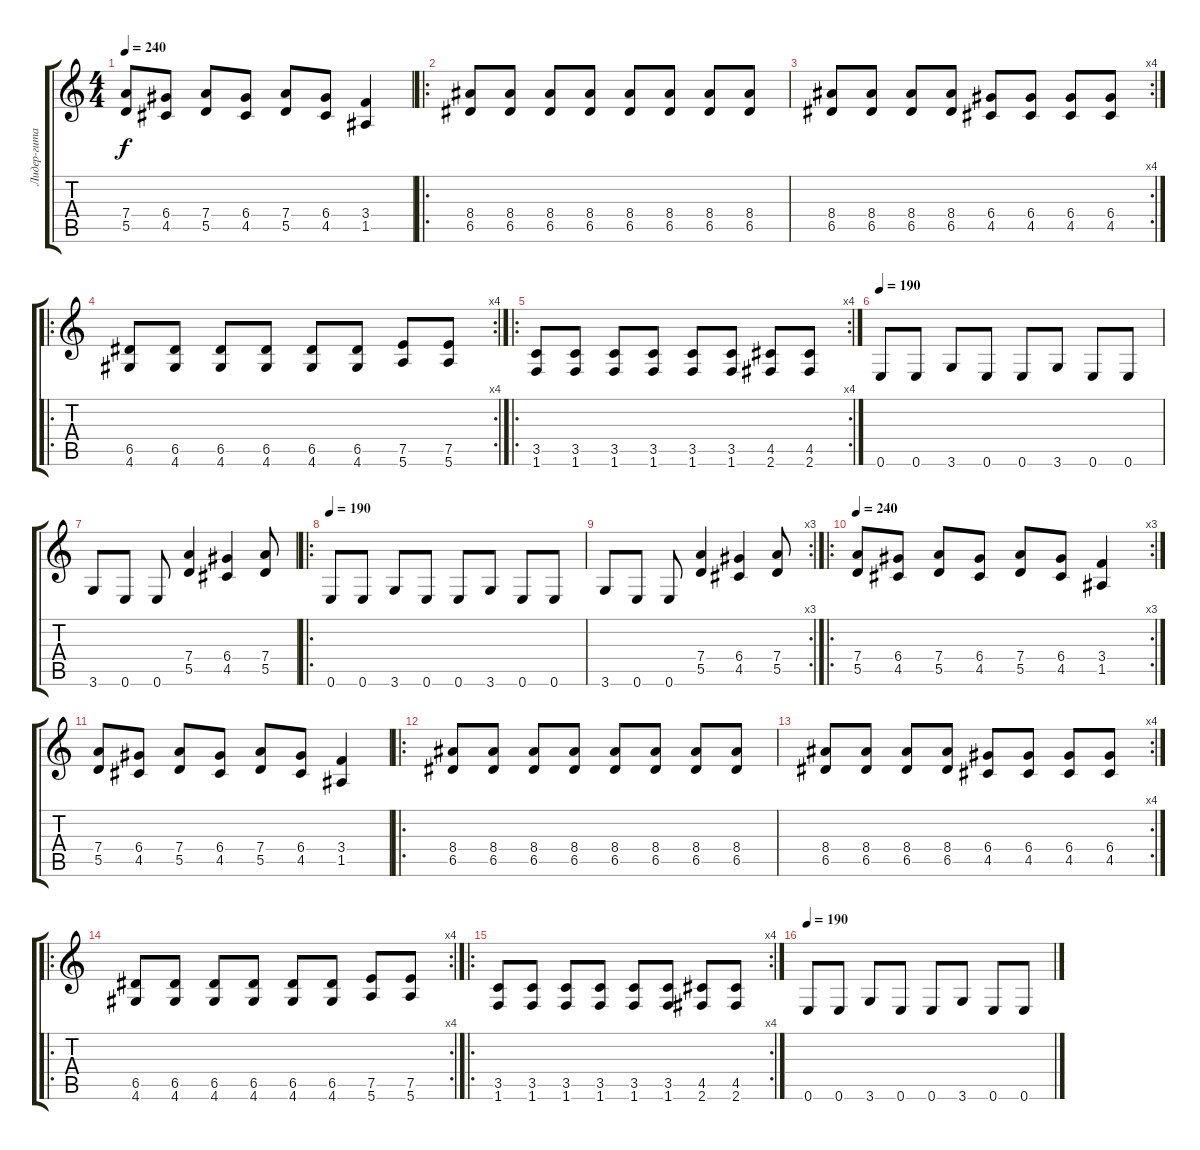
\track ("Лидер-гитара (Шаграт)" "Лидер-гита") {instrument distortionguitar}
\staff {score tabs}
\tuning (E4 B3 G3 D3 A2 E2) {hide}
\ts (4 4)
\tempo 240
\clef g2
\ks c
(7.4 5.5).8{dy f} (6.4 4.5).8 (7.4 5.5).8 (6.4 4.5).8 (7.4 5.5).8 (6.4 4.5).8 (3.4 1.5).4 |
\ro
(8.4 6.5).8 (8.4 6.5).8 (8.4 6.5).8 (8.4 6.5).8 (8.4 6.5).8 (8.4 6.5).8 (8.4 6.5).8 (8.4 6.5).8 |
\rc 4
(8.4 6.5).8 (8.4 6.5).8 (8.4 6.5).8 (8.4 6.5).8 (6.4 4.5).8 (6.4 4.5).8 (6.4 4.5).8 (6.4 4.5).8 |
\ro
\rc 4
(6.5 4.6).8 (6.5 4.6).8 (6.5 4.6).8 (6.5 4.6).8 (6.5 4.6).8 (6.5 4.6).8 (7.5 5.6).8 (7.5 5.6).8 |
\ro
\rc 4
(3.5 1.6).8 (3.5 1.6).8 (3.5 1.6).8 (3.5 1.6).8 (3.5 1.6).8 (3.5 1.6).8 (4.5 2.6).8 (4.5 2.6).8 |
\tempo 190
0.6.8 0.6.8 3.6.8 0.6.8 0.6.8 3.6.8 0.6.8 0.6.8 |
3.6.8 0.6.8 0.6.8 (7.4 5.5).4 (6.4 4.5).4 (7.4 5.5).8 |
\ro
\tempo 190
0.6.8 0.6.8 3.6.8 0.6.8 0.6.8 3.6.8 0.6.8 0.6.8 |
\rc 3
3.6.8 0.6.8 0.6.8 (7.4 5.5).4 (6.4 4.5).4 (7.4 5.5).8 |
\ro
\rc 3
\tempo 240
(7.4 5.5).8 (6.4 4.5).8 (7.4 5.5).8 (6.4 4.5).8 (7.4 5.5).8 (6.4 4.5).8 (3.4 1.5).4 |
(7.4 5.5).8 (6.4 4.5).8 (7.4 5.5).8 (6.4 4.5).8 (7.4 5.5).8 (6.4 4.5).8 (3.4 1.5).4 |
\ro
(8.4 6.5).8 (8.4 6.5).8 (8.4 6.5).8 (8.4 6.5).8 (8.4 6.5).8 (8.4 6.5).8 (8.4 6.5).8 (8.4 6.5).8 |
\rc 4
(8.4 6.5).8 (8.4 6.5).8 (8.4 6.5).8 (8.4 6.5).8 (6.4 4.5).8 (6.4 4.5).8 (6.4 4.5).8 (6.4 4.5).8 |
\ro
\rc 4
(6.5 4.6).8 (6.5 4.6).8 (6.5 4.6).8 (6.5 4.6).8 (6.5 4.6).8 (6.5 4.6).8 (7.5 5.6).8 (7.5 5.6).8 |
\ro
\rc 4
(3.5 1.6).8 (3.5 1.6).8 (3.5 1.6).8 (3.5 1.6).8 (3.5 1.6).8 (3.5 1.6).8 (4.5 2.6).8 (4.5 2.6).8 |
\tempo 190
0.6.8 0.6.8 3.6.8 0.6.8 0.6.8 3.6.8 0.6.8 0.6.8
